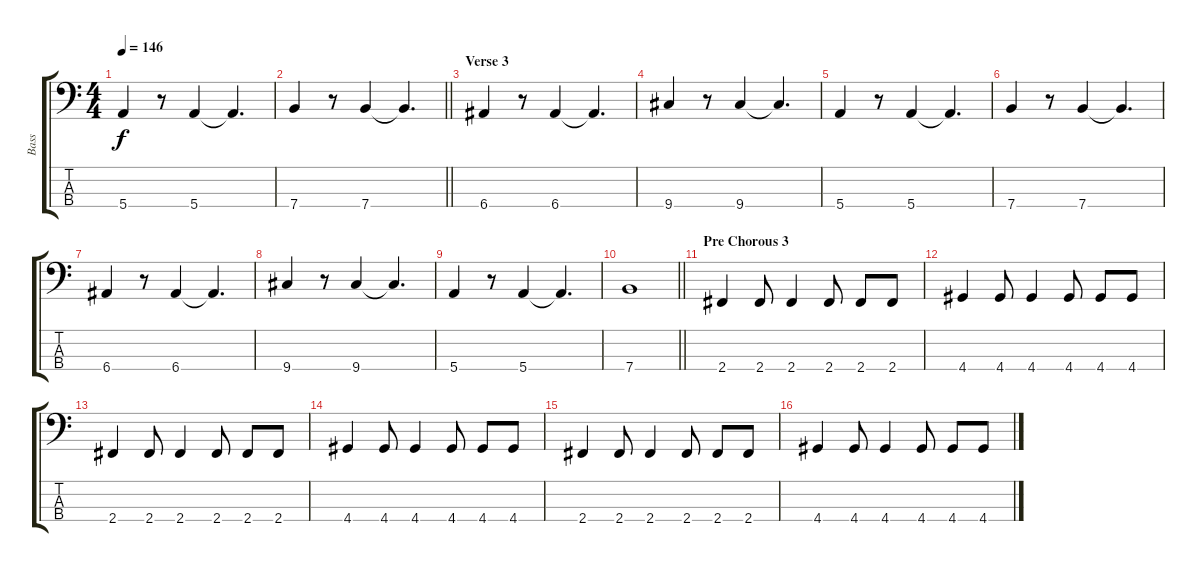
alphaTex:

\track ("Bass" "Bass") {instrument electricbassfinger}
\staff {score tabs}
\tuning (G2 D2 A1 E1) {hide}
\ts (4 4)
\tempo 146
\clef f4
\ks c
5.4.4{dy f} r.8 5.4.4 5.4{t}.4{d} |
\barLineRight lightlight
7.4.4 r.8 7.4.4 7.4{t}.4{d} |
\section ("" "Verse 3")
6.4.4 r.8 6.4.4 6.4{t}.4{d} |
9.4.4 r.8 9.4.4 9.4{t}.4{d} |
5.4.4 r.8 5.4.4 5.4{t}.4{d} |
7.4.4 r.8 7.4.4 7.4{t}.4{d} |
6.4.4 r.8 6.4.4 6.4{t}.4{d} |
9.4.4 r.8 9.4.4 9.4{t}.4{d} |
5.4.4 r.8 5.4.4 5.4{t}.4{d} |
\barLineRight lightlight
7.4.1 |
\section ("" "Pre Chorous 3")
2.4.4 2.4.8 2.4.4 2.4.8 2.4.8 2.4.8 |
4.4.4 4.4.8 4.4.4 4.4.8 4.4.8 4.4.8 |
2.4.4 2.4.8 2.4.4 2.4.8 2.4.8 2.4.8 |
4.4.4 4.4.8 4.4.4 4.4.8 4.4.8 4.4.8 |
2.4.4 2.4.8 2.4.4 2.4.8 2.4.8 2.4.8 |
4.4.4 4.4.8 4.4.4 4.4.8 4.4.8 4.4.8
